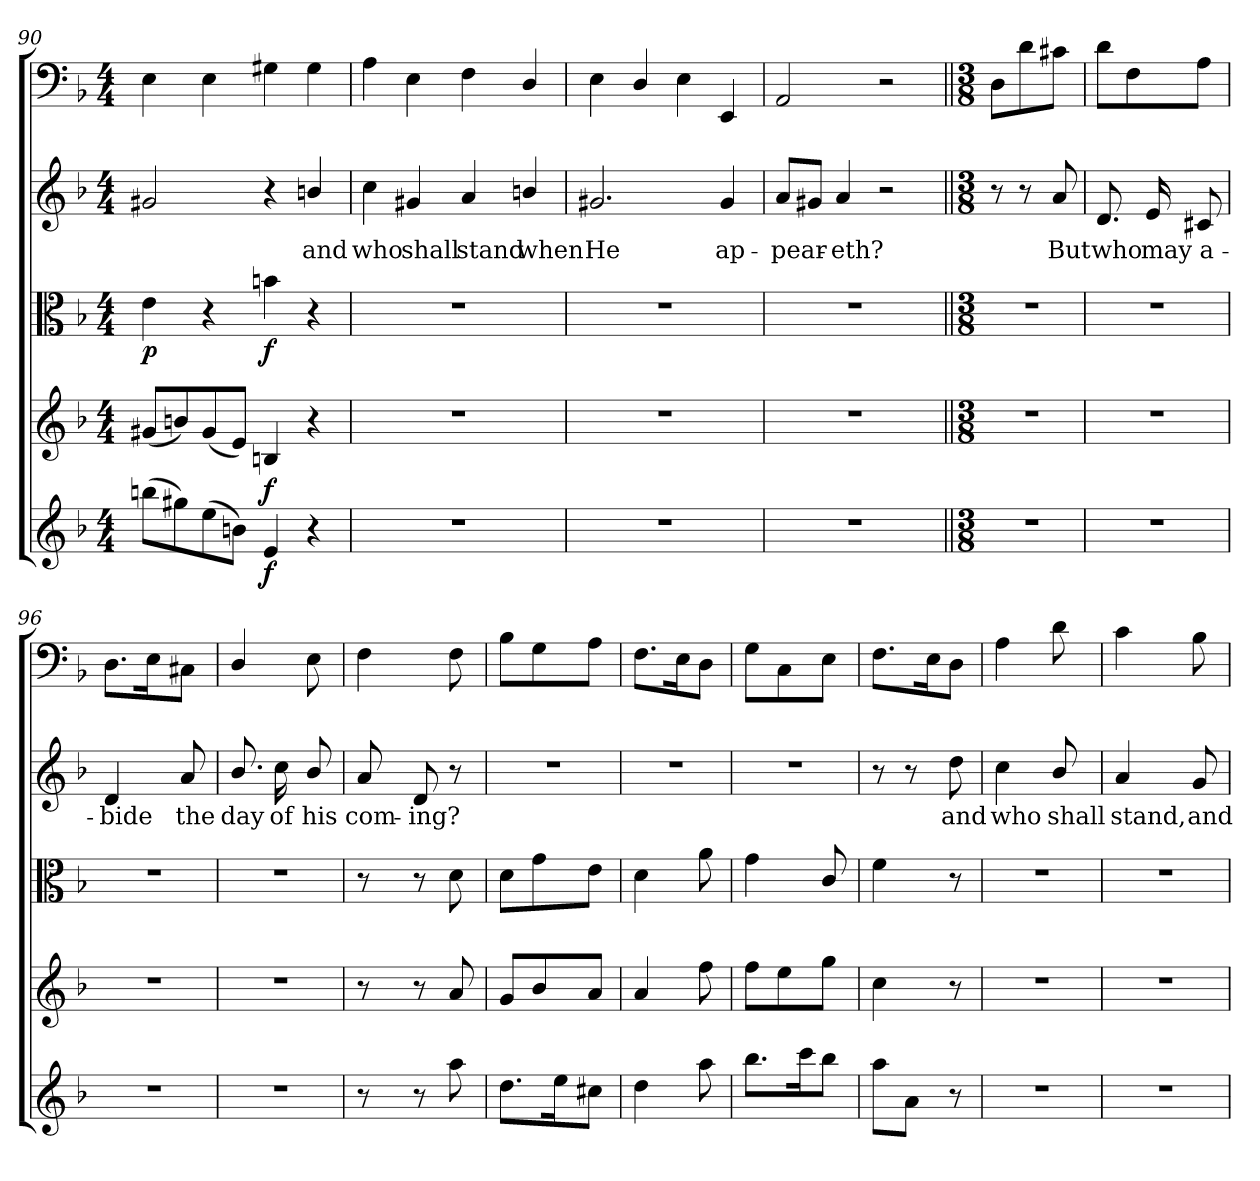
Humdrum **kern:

**kern	**dynam	**kern	**dynam	**kern	**dynam	**kern	**text	**kern
*part5	*part5	*part4	*part4	*part3	*part3	*part2	*part2	*part1
*staff5	*staff5	*staff4	*staff4	*staff3	*staff3	*staff2	*staff2	*staff1
*clefG2	*	*clefG2	*	*clefC3	*	*clefG2	*	*clefF4
*k[b-]	*	*k[b-]	*	*k[b-]	*	*k[b-]	*	*k[b-]
*d:	*	*d:	*	*d:	*	*d:	*	*d:
*M4/4	*	*M4/4	*	*M4/4	*	*M4/4	*	*M4/4
=90	=90	=90	=90	=90	=90	=90	=90	=90
(8bbn\L	.	(8g#X/L	.	4e\	p	2g#X/	.	4E\
8gg#X\)	.	8bn/)	.	.	.	.	.	.
(8ee\	.	(8g#/	.	4r	.	.	.	4E\
8bn\J)	.	8e/J)	.	.	.	.	.	.
4e/	f	4Bn/	f	4bn\	f	4r	.	4G#X\
4r	.	4r	.	4r	.	4bn/	and	4G#\
=91	=91	=91	=91	=91	=91	=91	=91	=91
1r	.	1r	.	1r	.	4cc\	who	4A\
.	.	.	.	.	.	4g#X/	shall	4E\
.	.	.	.	.	.	4a/	stand	4F\
.	.	.	.	.	.	4bn/	when	4D/
=92	=92	=92	=92	=92	=92	=92	=92	=92
1r	.	1r	.	1r	.	2.g#X/	He	4E\
.	.	.	.	.	.	.	.	4D/
.	.	.	.	.	.	.	.	4E\
.	.	.	.	.	.	4g#/	ap-	4EE/
=93	=93	=93	=93	=93	=93	=93	=93	=93
1r	.	1r	.	1r	.	8a/L	-pear-	2AA/
.	.	.	.	.	.	8g#X/J	.	.
.	.	.	.	.	.	4a/	-eth?	.
.	.	.	.	.	.	2r	.	2r
=94||	=94||	=94||	=94||	=94||	=94||	=94||	=94||	=94||
*M3/8	*	*M3/8	*	*M3/8	*	*M3/8	*	*M3/8
4.r	.	4.r	.	4.r	.	8r	.	8D\L
.	.	.	.	.	.	8r	.	8d\
.	.	.	.	.	.	8a/	But	8c#X\J
=95	=95	=95	=95	=95	=95	=95	=95	=95
4.r	.	4.r	.	4.r	.	8.d/	who	8d\L
.	.	.	.	.	.	.	.	8F\
.	.	.	.	.	.	16e/	may	.
.	.	.	.	.	.	8c#X/	a-	8A\J
=96	=96	=96	=96	=96	=96	=96	=96	=96
4.r	.	4.r	.	4.r	.	4d/	-bide	8.D\L
.	.	.	.	.	.	.	.	16E\K
.	.	.	.	.	.	8a/	the	8C#X\J
=97	=97	=97	=97	=97	=97	=97	=97	=97
4.r	.	4.r	.	4.r	.	8.b-/	day	4D/
.	.	.	.	.	.	16cc\	of	.
.	.	.	.	.	.	8b-/	his	8E\
=98	=98	=98	=98	=98	=98	=98	=98	=98
8r	.	8r	.	8r	.	8a/	com-	4F\
8r	.	8r	.	8r	.	8d/	-ing?	.
8aa\	.	8a/	.	8d\	.	8r	.	8F\
=99	=99	=99	=99	=99	=99	=99	=99	=99
8.dd\L	.	8g/L	.	8d\L	.	4.r	.	8B-\L
.	.	8b-/	.	8g\	.	.	.	8G\
16ee\K	.	.	.	.	.	.	.	.
8cc#X\J	.	8a/J	.	8e\J	.	.	.	8A\J
=100	=100	=100	=100	=100	=100	=100	=100	=100
4dd\	.	4a/	.	4d\	.	4.r	.	8.F\L
.	.	.	.	.	.	.	.	16E\K
8aa\	.	8ff\	.	8a\	.	.	.	8D\J
=101	=101	=101	=101	=101	=101	=101	=101	=101
8.bb-\L	.	8ff\L	.	4g\	.	4.r	.	8G\L
.	.	8ee\	.	.	.	.	.	8C\
16ccc\K	.	.	.	.	.	.	.	.
8bb-\J	.	8gg\J	.	8c/	.	.	.	8E\J
=102	=102	=102	=102	=102	=102	=102	=102	=102
8aa\L	.	4cc\	.	4f\	.	8r	.	8.F\L
8a\J	.	.	.	.	.	8r	.	.
.	.	.	.	.	.	.	.	16E\K
8r	.	8r	.	8r	.	8dd\	and	8D\J
=103	=103	=103	=103	=103	=103	=103	=103	=103
4.r	.	4.r	.	4.r	.	4cc\	who	4A\
.	.	.	.	.	.	8b-/	shall	8d\
=104	=104	=104	=104	=104	=104	=104	=104	=104
4.r	.	4.r	.	4.r	.	4a/	stand,	4c\
.	.	.	.	.	.	8g/	and	8B-\
=	=	=	=	=	=	=	=	=
*-	*-	*-	*-	*-	*-	*-	*-	*-
